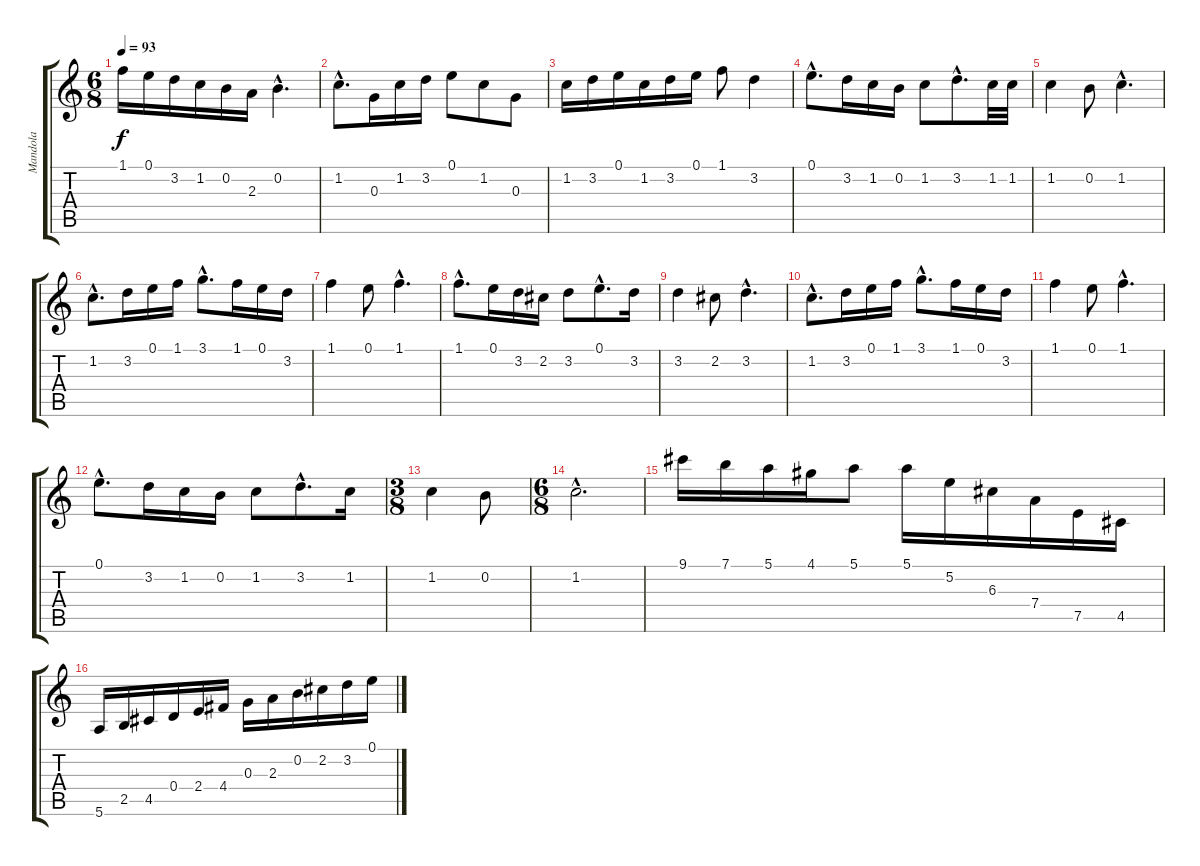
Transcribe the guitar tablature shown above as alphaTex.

\track ("Mandola" "Mandola") {instrument banjo}
\staff {score tabs}
\tuning (E4 B3 G3 D3 A2 E2) {hide}
\displaytranspose 12
\ts (6 8)
\tempo 93
\clef g2
\ks c
1.1.16{dy f} 0.1.16 3.2.16 1.2.16 0.2.16 2.3.16 0.2{hac}.4{d} |
1.2{hac}.8{d} 0.3.16 1.2.16 3.2.16 0.1.8 1.2.8 0.3.8 |
1.2.16 3.2.16 0.1.16 1.2.16 3.2.16 0.1.16 1.1.8 3.2.4 |
0.1{hac}.8{d} 3.2.16 1.2.16 0.2.16 1.2.8 3.2{hac}.8{d} 1.2.32 1.2.32 |
1.2.4 0.2.8 1.2{hac}.4{d} |
1.2{hac}.8{d} 3.2.16 0.1.16 1.1.16 3.1{hac}.8{d} 1.1.16 0.1.16 3.2.16 |
1.1.4 0.1.8 1.1{hac}.4{d} |
1.1{hac}.8{d} 0.1.16 3.2.16 2.2.16 3.2.8 0.1{hac}.8{d} 3.2.16 |
3.2.4 2.2.8 3.2{hac}.4{d} |
1.2{hac}.8{d} 3.2.16 0.1.16 1.1.16 3.1{hac}.8{d} 1.1.16 0.1.16 3.2.16 |
1.1.4 0.1.8 1.1{hac}.4{d} |
0.1{hac}.8{d} 3.2.16 1.2.16 0.2.16 1.2.8 3.2{hac}.8{d} 1.2.16 |
\ts (3 8)
1.2.4 0.2.8 |
\ts (6 8)
1.2{hac}.2{d} |
9.1.16{instrument acousticguitarsteel} 7.1.16 5.1.16 4.1.16 5.1.8 5.1.16 5.2.16 6.3.16 7.4.16 7.5.16 4.5.16 |
5.6.16 2.5.16 4.5.16 0.4.16 2.4.16 4.4.16 0.3.16 2.3.16 0.2.16 2.2.16 3.2.16 0.1.16
